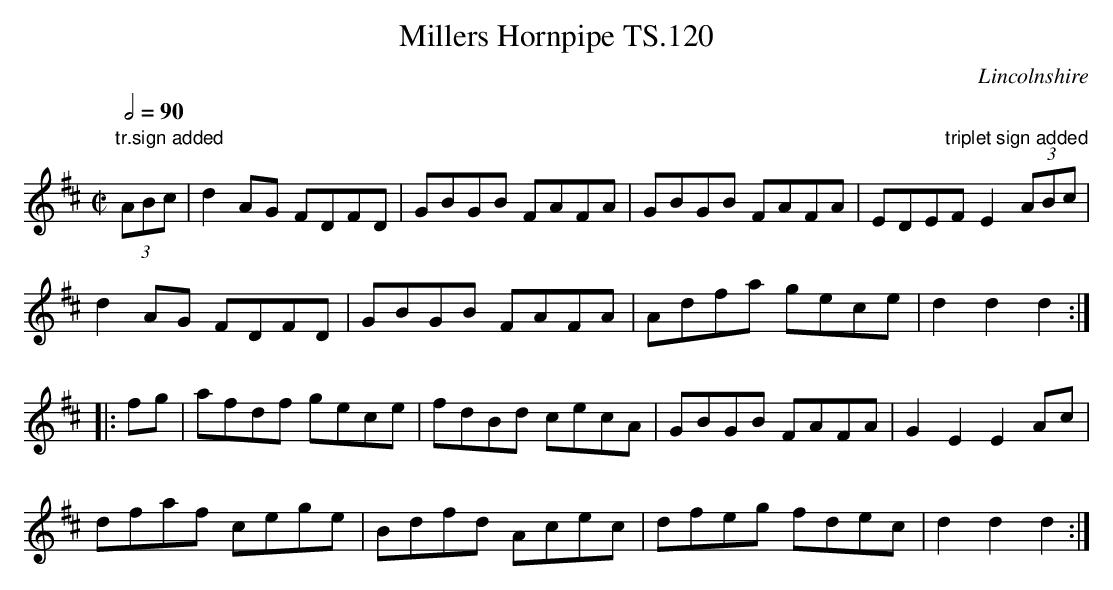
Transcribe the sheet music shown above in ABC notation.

X:1
T:Millers Hornpipe TS.120
L:1/8
M:C|
O:Lincolnshire
Q:1/2=90
K:D
"tr.sign added"(3ABc|d2AG FDFD|GBGB FAFA|GBGB FAFA|EDE"triplet sign added"FE2(3ABc|!
d2AG FDFD|GBGB FAFA|Adfa gece|d2d2d2:|!
|:fg|afdf gece|fdBd cecA|GBGB FAFA|G2E2E2Ac|!
dfaf cege|Bdfd Acec|dfeg fdec|d2d2d2:|]
